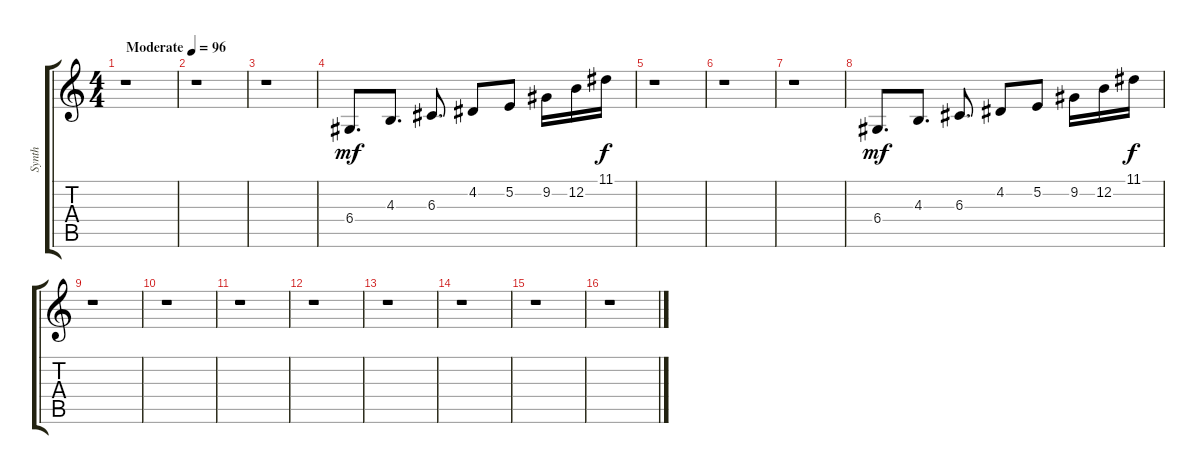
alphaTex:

\track ("Synth" "Synth") {instrument ocarina}
\staff {score tabs}
\tuning (E4 B3 G3 D3 A2 E2) {hide}
\ts (4 4)
\tempo (96 "Moderate")
\clef g2
\ks c
r.1{dy mf instrument ocarina} |
r.1 |
r.1 |
6.4.8{d} 4.3.8{d} 6.3.8{d} 4.2.8 5.2.8 9.2.16 12.2.16 11.1.16{dy f} |
r.1 |
r.1 |
r.1 |
6.4.8{d dy mf} 4.3.8{d} 6.3.8{d} 4.2.8 5.2.8 9.2.16 12.2.16 11.1.16{dy f} |
r.1 |
r.1 |
r.1 |
r.1 |
r.1 |
r.1 |
r.1 |
r.1
